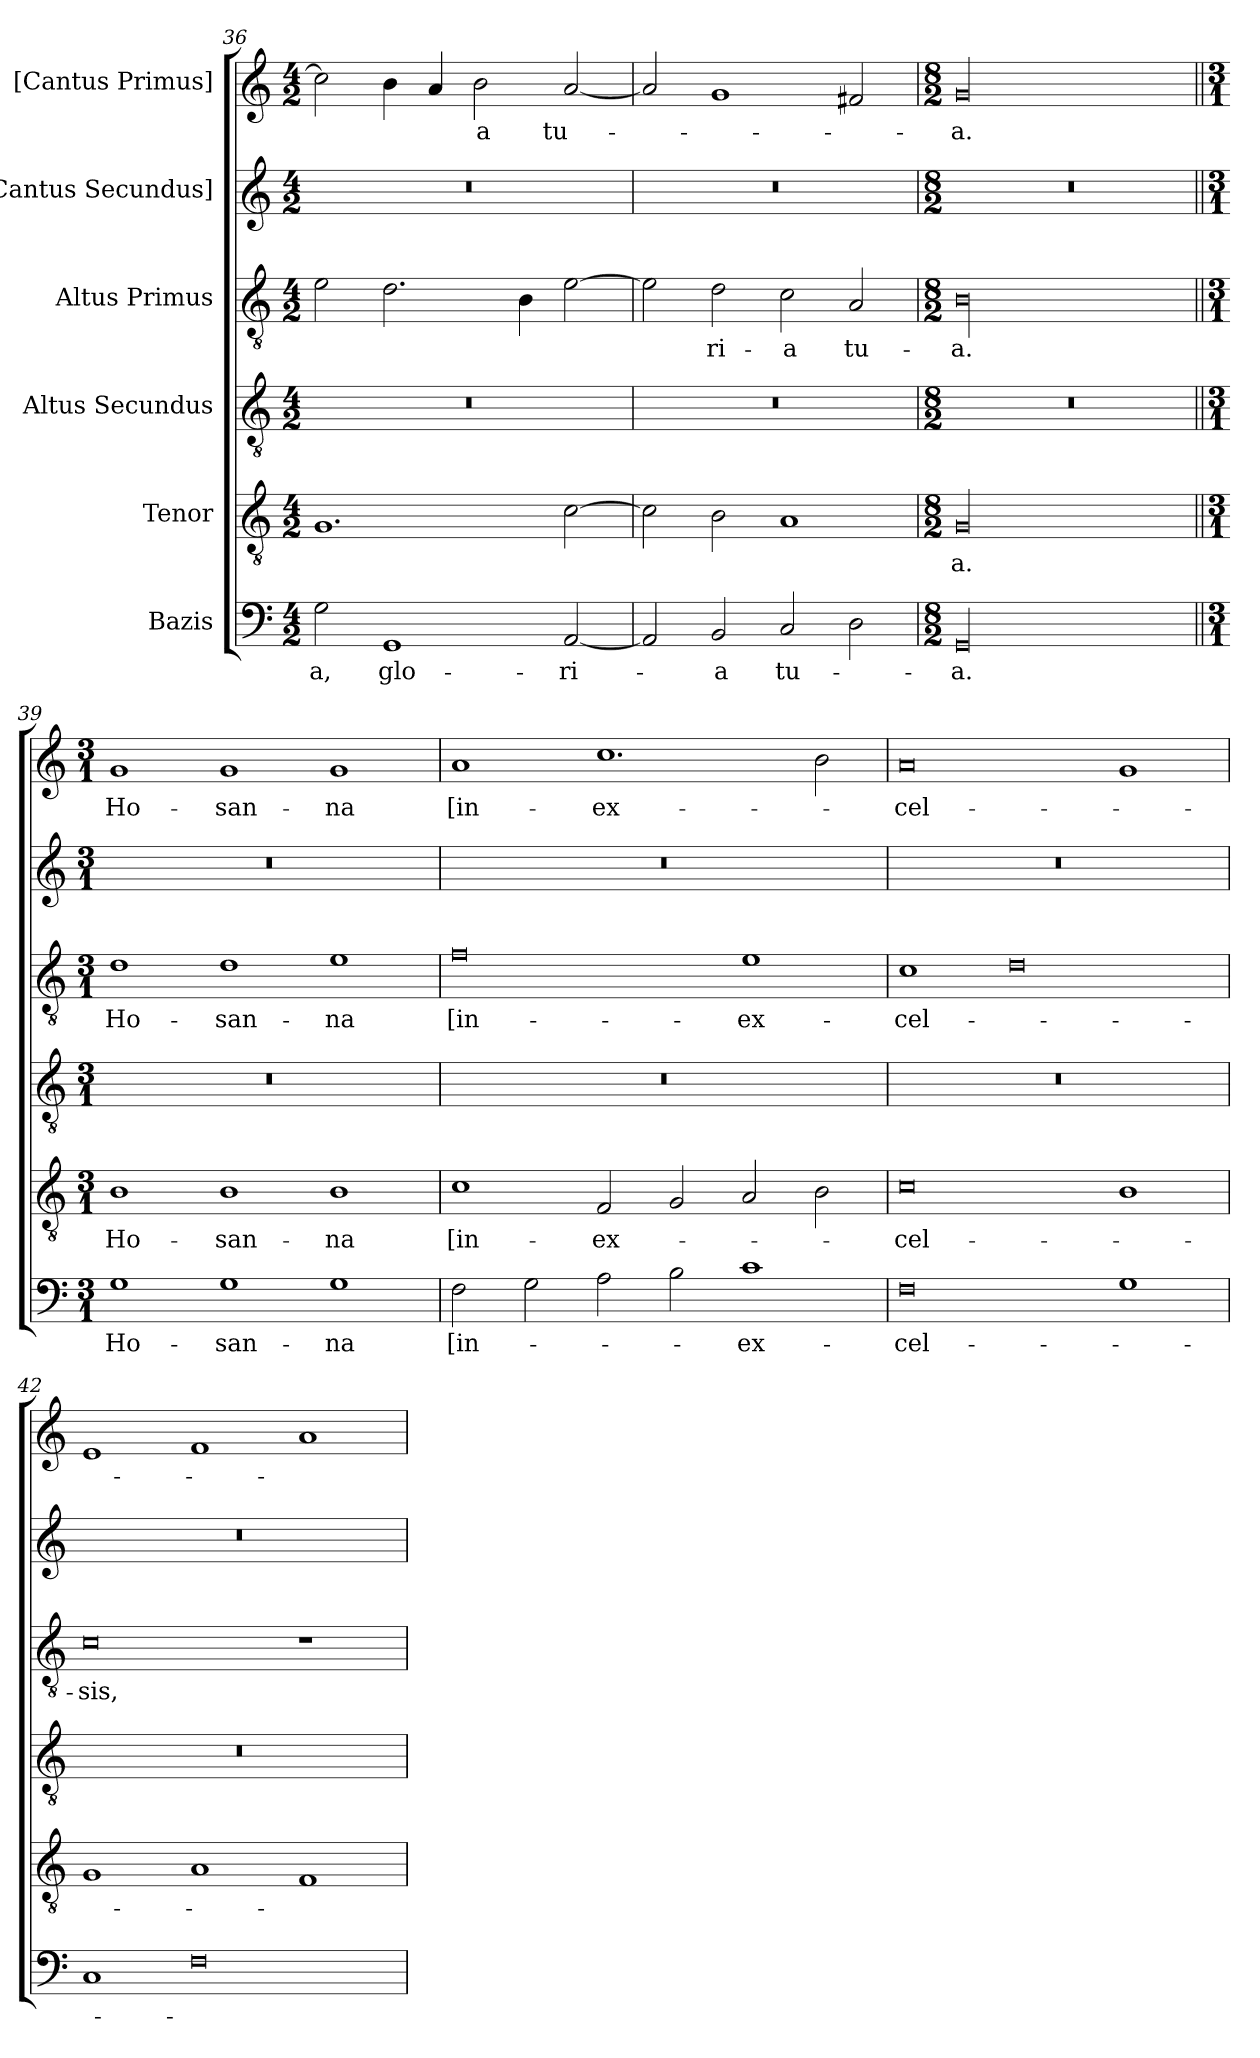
**kern	**text	**kern	**text	**kern	**kern	**text	**kern	**kern	**text
*part6	*part6	*part5	*part5	*part4	*part3	*part3	*part2	*part1	*part1
*staff6	*staff6	*staff5	*staff5	*staff4	*staff3	*staff3	*staff2	*staff1	*staff1
*I"Bazis	*	*I"Tenor	*	*I"Altus Secundus	*I"Altus Primus	*	*I"[Cantus Secundus]	*I"[Cantus Primus]	*
*clefF4	*	*clefGv2	*	*clefGv2	*clefGv2	*	*clefG2	*clefG2	*
*k[]	*	*k[]	*	*k[]	*k[]	*	*k[]	*k[]	*
*M4/2	*	*M4/2	*	*M4/2	*M4/2	*	*M4/2	*M4/2	*
=36	=36	=36	=36	=36	=36	=36	=36	=36	=36
2G\	-a,	1.G/	.	0r	2e\	.	0r	2cc\]	.
1GG/	glo-	.	.	.	2.d\	.	.	4b\	.
.	.	.	.	.	.	.	.	4a/	.
.	.	.	.	.	.	.	.	2b\	-a
.	.	.	.	.	4B\	.	.	.	.
[2AA/	-ri-	[2c\	.	.	[2e\	.	.	[2a/	tu-
=37	=37	=37	=37	=37	=37	=37	=37	=37	=37
2AA/]	.	2c\]	.	0r	2e\]	.	0r	2a/]	.
2BB/	-a	2B\	.	.	2d\	-ri-	.	1g/	.
2C/	tu-	1A/	.	.	2c\	-a	.	.	.
2D\	.	.	.	.	2A/	tu-	.	2f#X/	.
=38	=38	=38	=38	=38	=38	=38	=38	=38	=38
*M8/2	*	*M8/2	*	*M8/2	*M8/2	*	*M8/2	*M8/2	*
00GG/	-a.	00G/	-a.	00r	00B\	-a.	00r	00g/	-a.
=39||	=39||	=39||	=39||	=39||	=39||	=39||	=39||	=39||	=39||
*M3/1	*	*M3/1	*	*M3/1	*M3/1	*	*M3/1	*M3/1	*
1G\	Ho-	1B\	Ho-	0.r	1d\	Ho-	0.r	1g/	Ho-
1G\	-san-	1B\	-san-	.	1d\	-san-	.	1g/	-san-
1G\	-na	1B\	-na	.	1e\	-na	.	1g/	-na
=40	=40	=40	=40	=40	=40	=40	=40	=40	=40
2F\	[in-	1c\	[in-	0.r	0f\	[in-	0.r	1a/	[in-
2G\	.	.	.	.	.	.	.	.	.
2A\	.	2F/	ex-	.	.	.	.	1.cc\	ex-
2B\	.	2G/	.	.	.	.	.	.	.
1c\	ex-	2A/	.	.	1e\	ex-	.	.	.
.	.	2B\	.	.	.	.	.	2b\	.
=41	=41	=41	=41	=41	=41	=41	=41	=41	=41
0F\	-cel-	0c\	-cel-	0.r	1c\	-cel-	0.r	0a/	-cel-
.	.	.	.	.	0d\	.	.	.	.
1G\	.	1B\	.	.	.	.	.	1g/	.
=42	=42	=42	=42	=42	=42	=42	=42	=42	=42
1C/	.	1G/	.	0.r	0c\	-sis,	0.r	1e/	.
0F\	.	1A/	.	.	.	.	.	1f/	.
.	.	1F/	.	.	1r	.	.	1a/	.
=	=	=	=	=	=	=	=	=	=
*-	*-	*-	*-	*-	*-	*-	*-	*-	*-
